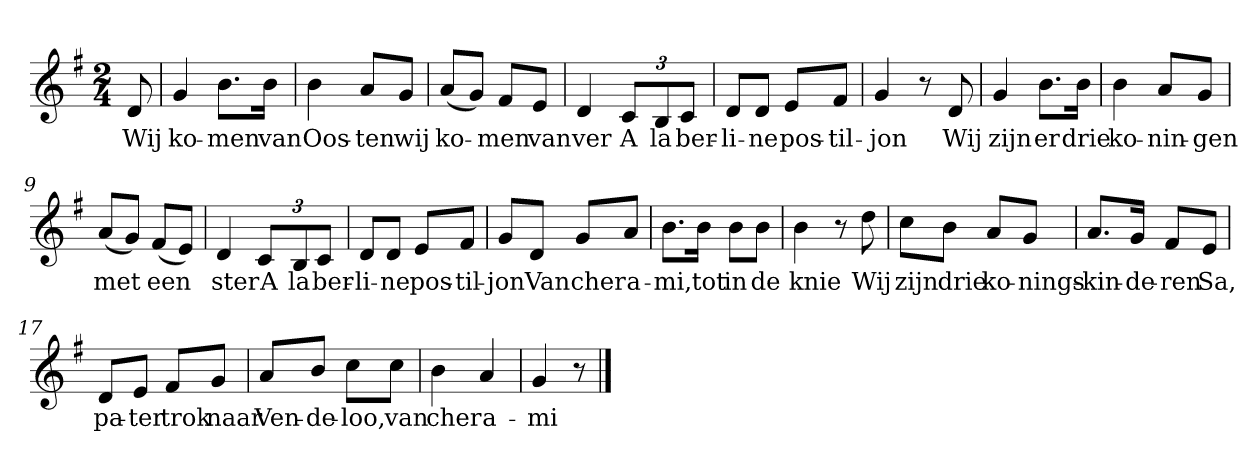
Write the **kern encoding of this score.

**kern	**text
*part1	*part1
*staff1	*staff1
*clefG2	*
*k[f#]	*
*G:	*
*M2/4	*
*MM120	*
=	=
8d	Wij
=1	=1
4g	ko-
8.b\L	-men
16b\Jk	van
=2	=2
4b	Oos-
8a/L	-ten
8g/J	wij
=3	=3
(8a/L	ko-
8g/J)	.
8f#/L	-men
8e/J	van
=4	=4
4d	ver
12c/L	A
12B/	la
12c/J	ber-
=5	=5
8d/L	-li-
8d/J	-ne
8e/L	pos-
8f#/J	-til-
=6	=6
4g	-jon
8r	.
8d	Wij
=7	=7
4g	zijn
8.b\L	er
16b\Jk	drie
=8	=8
4b	ko-
8a/L	-nin-
8g/J	-gen
=9	=9
(8a/L	met
8g/J)	.
(8f#/L	een
8e/J)	.
=10	=10
4d	ster
12c/L	A
12B/	la
12c/J	ber-
=11	=11
8d/L	-li-
8d/J	-ne
8e/L	pos-
8f#/J	-til-
=12	=12
8g/L	-jon
8d/J	Van
8g/L	cher
8a/J	a-
=13	=13
8.b\L	-mi,
16b\Jk	tot
8b\L	in
8b\J	de
=14	=14
4b	knie
8r	.
8dd	Wij
=15	=15
8cc\L	zijn
8b\J	drie
8a/L	ko-
8g/J	-nings-
=16	=16
8.a/L	-kin-
16g/Jk	-de-
8f#/L	-ren
8e/J	Sa,
=17	=17
8d/L	pa-
8e/J	-ter
8f#/L	trok
8g/J	naar
=18	=18
8a/L	Ven-
8b/J	-de-
8cc\L	-loo,
8cc\J	van
=19	=19
4b	cher
4a	a-
=20	=20
4g	-mi
8r	.
==	==
*-	*-
